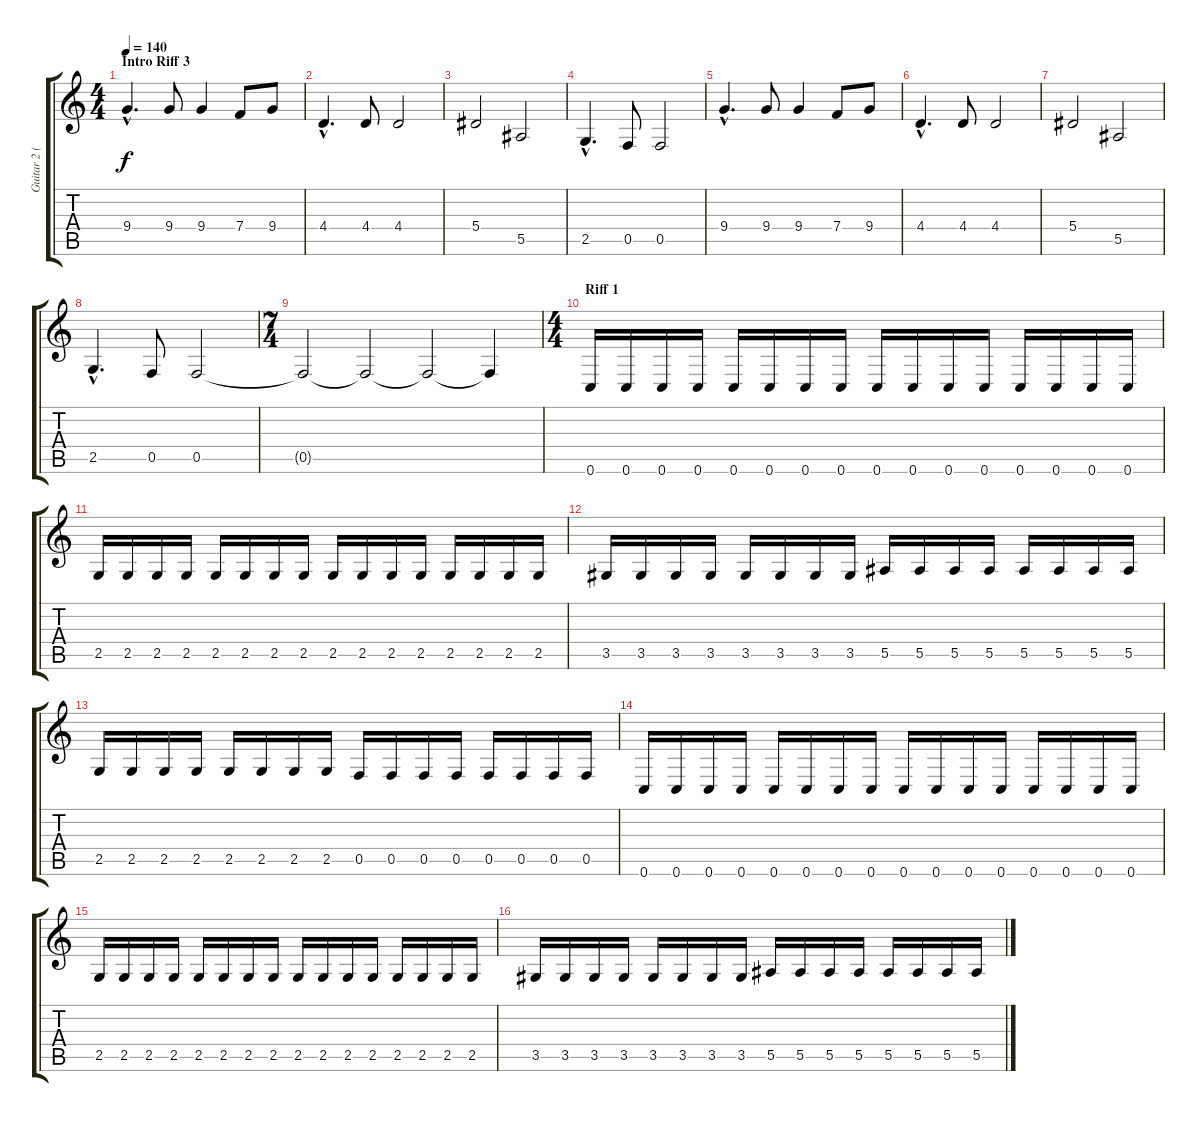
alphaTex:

\track ("Guitar 2 (Lead)" "Guitar 2 (") {instrument overdrivenguitar}
\staff {score tabs}
\tuning (C4 G3 Eb3 Bb2 F2 C2) {hide}
\ts (4 4)
\section ("" "Intro Riff 3")
\tempo 140
\clef g2
\ks c
9.4{hac}.4{d dy f volume 16} 9.4.8 9.4.4 7.4.8 9.4.8 |
4.4{hac}.4{d} 4.4.8 4.4.2 |
5.4.2 5.5.2 |
2.5{hac}.4{d} 0.5.8 0.5.2 |
9.4{hac}.4{d} 9.4.8 9.4.4 7.4.8 9.4.8 |
4.4{hac}.4{d} 4.4.8 4.4.2 |
5.4.2 5.5.2 |
2.5{hac}.4{d} 0.5.8 0.5.2 |
\ts (7 4)
0.5{t}.2 0.5{t}.2 0.5{t}.2 0.5{t}.4 |
\ts (4 4)
\section ("" "Riff 1")
0.6.16{volume 16} 0.6.16 0.6.16 0.6.16 0.6.16 0.6.16 0.6.16 0.6.16 0.6.16 0.6.16 0.6.16 0.6.16 0.6.16 0.6.16 0.6.16 0.6.16 |
2.5.16 2.5.16 2.5.16 2.5.16 2.5.16 2.5.16 2.5.16 2.5.16 2.5.16 2.5.16 2.5.16 2.5.16 2.5.16 2.5.16 2.5.16 2.5.16 |
3.5.16 3.5.16 3.5.16 3.5.16 3.5.16 3.5.16 3.5.16 3.5.16 5.5.16 5.5.16 5.5.16 5.5.16 5.5.16 5.5.16 5.5.16 5.5.16 |
2.5.16 2.5.16 2.5.16 2.5.16 2.5.16 2.5.16 2.5.16 2.5.16 0.5.16 0.5.16 0.5.16 0.5.16 0.5.16 0.5.16 0.5.16 0.5.16 |
0.6.16 0.6.16 0.6.16 0.6.16 0.6.16 0.6.16 0.6.16 0.6.16 0.6.16 0.6.16 0.6.16 0.6.16 0.6.16 0.6.16 0.6.16 0.6.16 |
2.5.16 2.5.16 2.5.16 2.5.16 2.5.16 2.5.16 2.5.16 2.5.16 2.5.16 2.5.16 2.5.16 2.5.16 2.5.16 2.5.16 2.5.16 2.5.16 |
3.5.16 3.5.16 3.5.16 3.5.16 3.5.16 3.5.16 3.5.16 3.5.16 5.5.16 5.5.16 5.5.16 5.5.16 5.5.16 5.5.16 5.5.16 5.5.16
